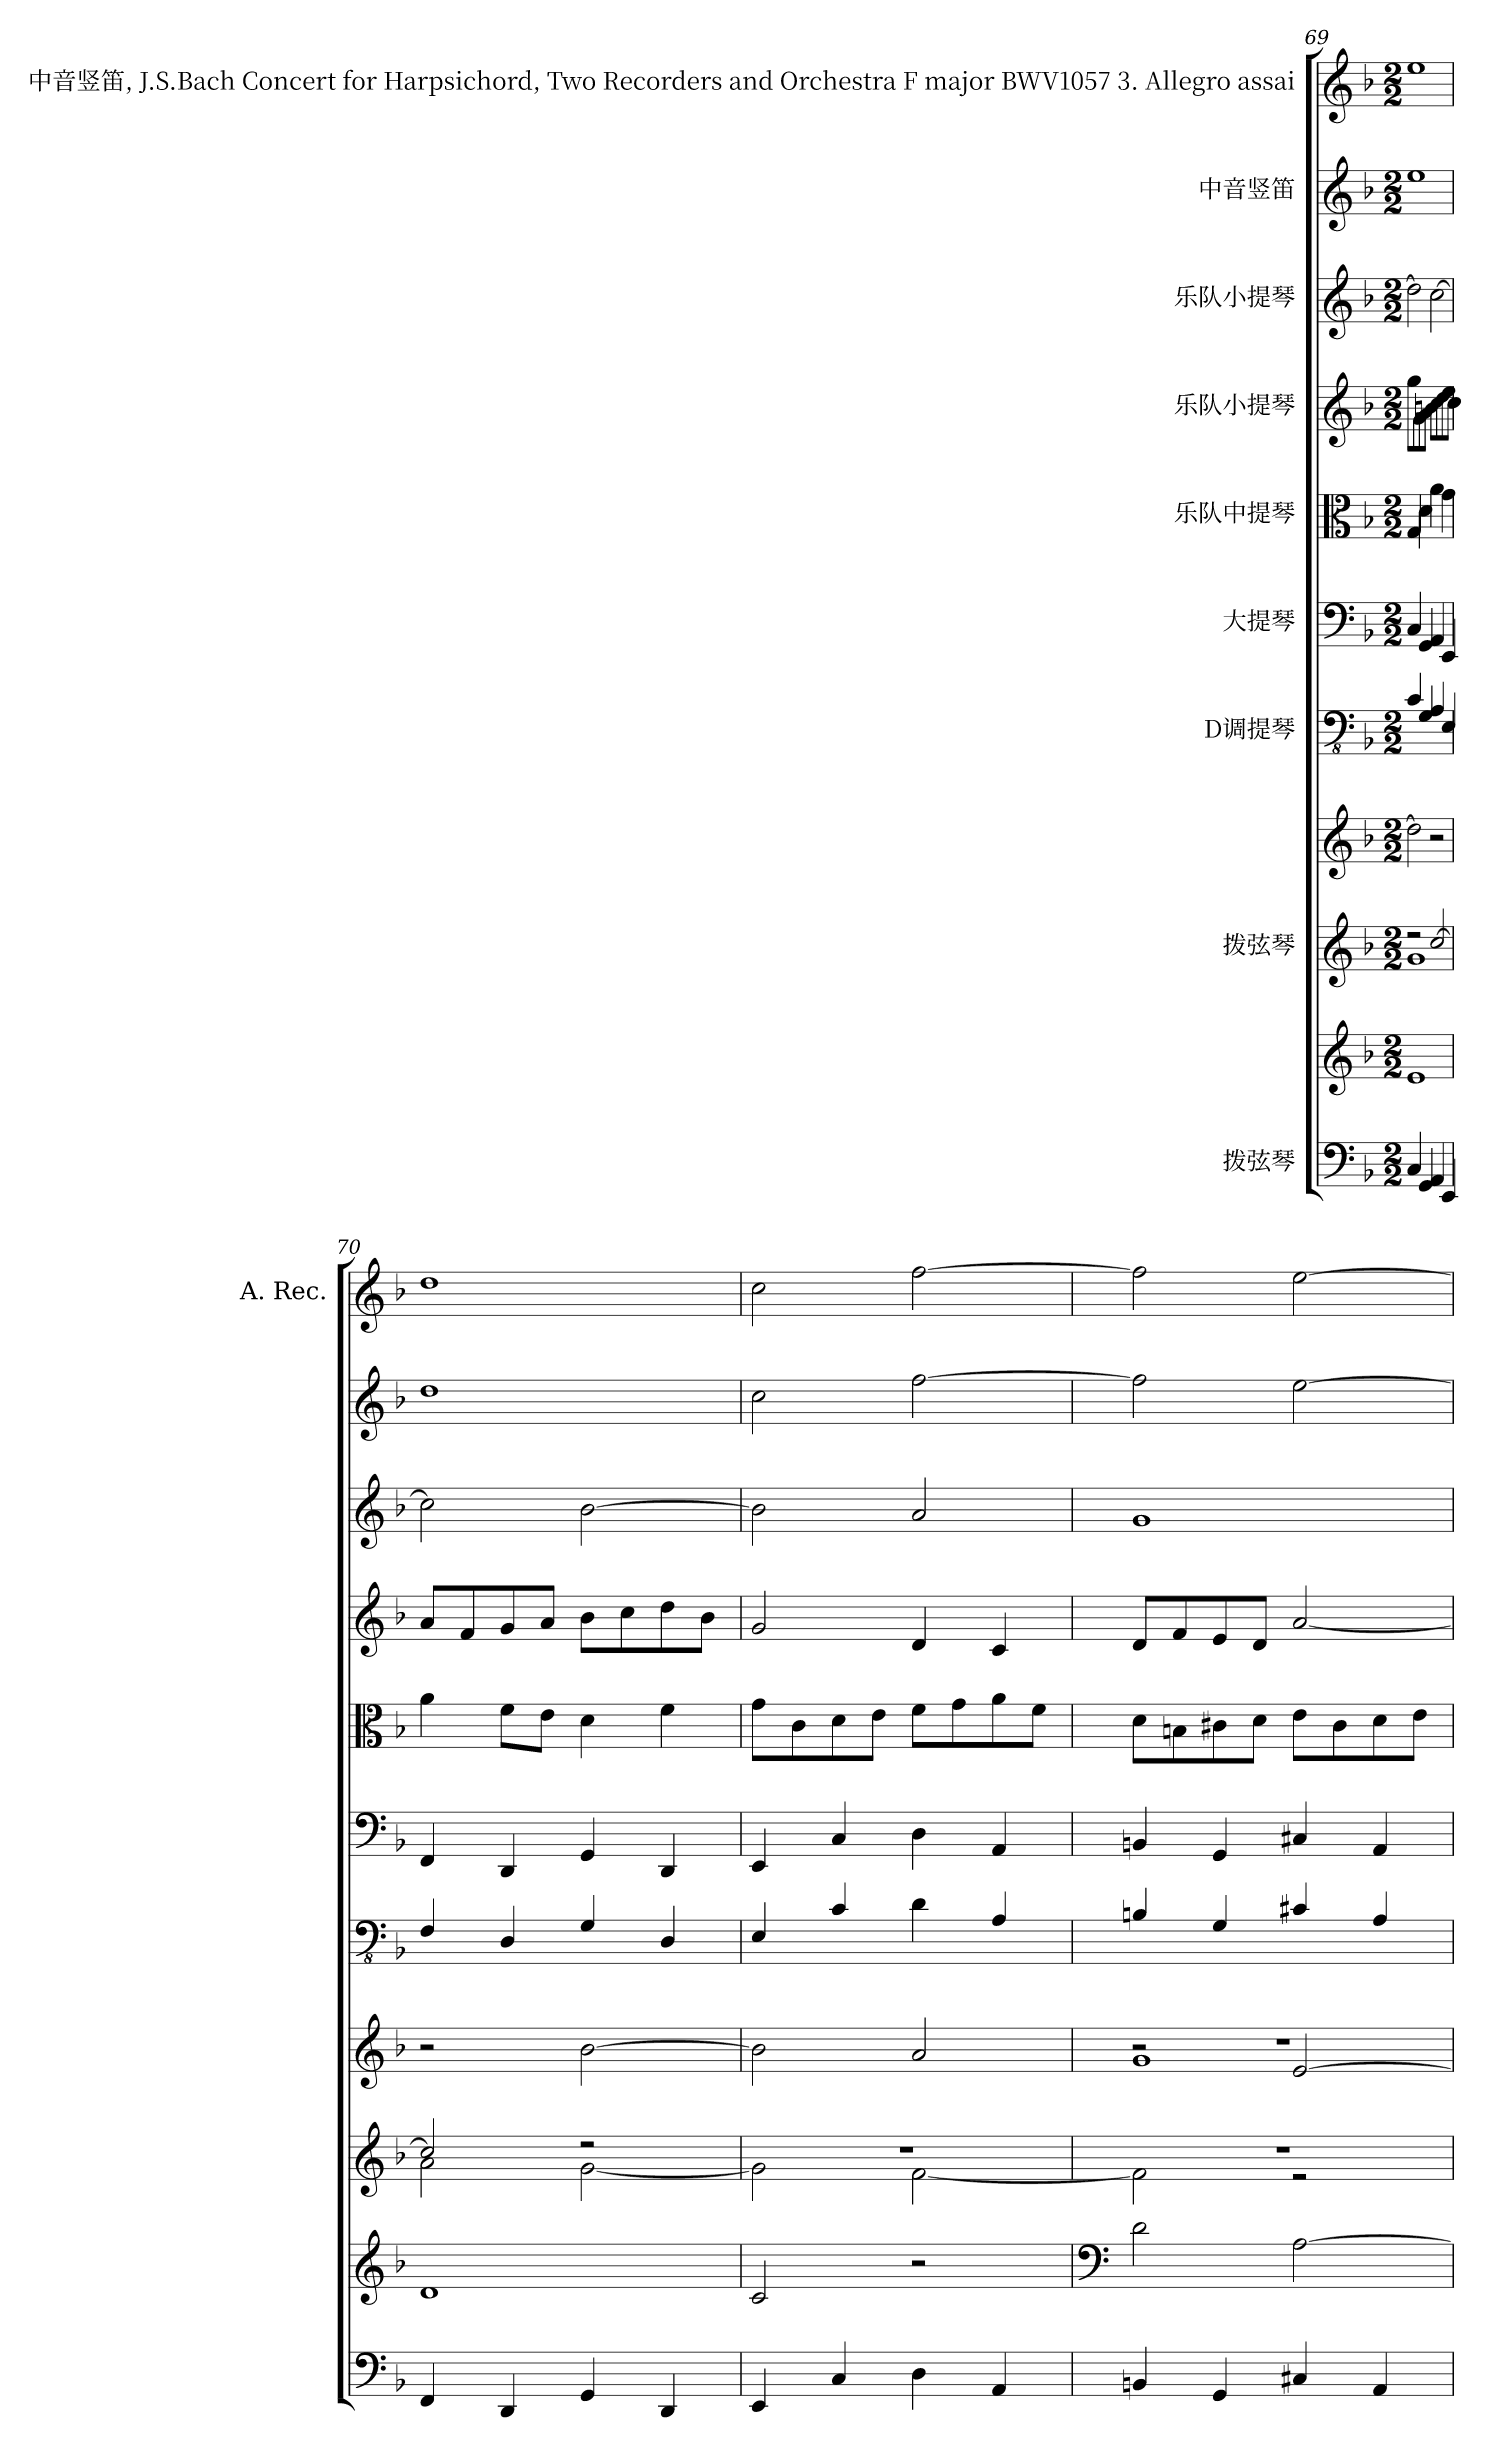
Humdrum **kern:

**kern	**kern	**kern	**kern	**kern	**kern	**kern	**kern	**kern	**kern	**kern
*part9	*part9	*part8	*part8	*part7	*part6	*part5	*part4	*part3	*part2	*part1
*staff11	*staff10	*staff9	*staff8	*staff7	*staff6	*staff5	*staff4	*staff3	*staff2	*staff1
*I"拨弦琴	*	*I"拨弦琴	*	*I"D调提琴	*I"大提琴	*I"乐队中提琴	*I"乐队小提琴	*I"乐队小提琴	*I"中音竖笛	*I"中音竖笛, J.S.Bach Concert for Harpsichord, Two Recorders and Orchestra F major BWV1057 3. Allegro assai
*	*	*	*	*	*	*	*	*	*	*I'A. Rec.
!!LO:PB:g=z
*clefF4	*clefG2	*clefG2	*clefG2	*clefFv4	*clefF4	*clefC3	*clefG2	*clefG2	*clefG2	*clefG2
*	*	*	*	*ITrd7c12	*	*	*	*	*	*
*k[b-]	*k[b-]	*k[b-]	*k[b-]	*k[b-]	*k[b-]	*k[b-]	*k[b-]	*k[b-]	*k[b-]	*k[b-]
*M2/2	*M2/2	*M2/2	*M2/2	*M2/2	*M2/2	*M2/2	*M2/2	*M2/2	*M2/2	*M2/2
=69	=69	=69	=69	=69	=69	=69	=69	=69	=69	=69
*	*	*^	*	*	*	*	*	*	*	*
4C/	1e	2r	1g	2dd\]	4CC/	4C/	4G/	8gg\L	2dd\]	1ee	1ee
.	.	.	.	.	.	.	.	8g\	.	.	.
4GG/	.	.	.	.	4GGG/	4GG/	4d\	8a\	.	.	.
.	.	.	.	.	.	.	.	8bn\J	.	.	.
4AA/	.	[2cc/	.	2r	4AAA/	4AA/	4a\	8cc\L	[2cc\	.	.
.	.	.	.	.	.	.	.	8dd\	.	.	.
4EE/	.	.	.	.	4EEE/	4EE/	4g\	8ee\	.	.	.
.	.	.	.	.	.	.	.	8cc\J	.	.	.
=70	=70	=70	=70	=70	=70	=70	=70	=70	=70	=70	=70
4FF/	1d	2cc/]	2a\	2r	4FFF/	4FF/	4a\	8a/L	2cc\]	1dd	1dd
.	.	.	.	.	.	.	.	8f/	.	.	.
4DD/	.	.	.	.	4DDD/	4DD/	8f\L	8g/	.	.	.
.	.	.	.	.	.	.	8e\J	8a/J	.	.	.
4GG/	.	2r	[2g\	[2b-\	4GGG/	4GG/	4d\	8b-\L	[2b-\	.	.
.	.	.	.	.	.	.	.	8cc\	.	.	.
4DD/	.	.	.	.	4DDD/	4DD/	4f\	8dd\	.	.	.
.	.	.	.	.	.	.	.	8b-\J	.	.	.
=71	=71	=71	=71	=71	=71	=71	=71	=71	=71	=71	=71
4EE/	2c/	1r	2g\]	2b-\]	4EEE/	4EE/	8g\L	2g/	2b-\]	2cc\	2cc\
.	.	.	.	.	.	.	8c\	.	.	.	.
4C/	.	.	.	.	4CC/	4C/	8d\	.	.	.	.
.	.	.	.	.	.	.	8e\J	.	.	.	.
4D\	2r	.	[2f\	2a/	4DD\	4D\	8f\L	4d/	2a/	[2ff\	[2ff\
.	.	.	.	.	.	.	8g\	.	.	.	.
4AA/	.	.	.	.	4AAA/	4AA/	8a\	4c/	.	.	.
.	.	.	.	.	.	.	8f\J	.	.	.	.
=72	=72	=72	=72	=72	=72	=72	=72	=72	=72	=72	=72
*	*clefF4	*	*	*	*	*	*	*	*	*	*
*	*	*	*	*^	*	*	*	*	*	*	*
*	*	*	*	*	*^	*	*	*	*	*	*	*
4BBn/	2d\	1r	2f\]	1r	1g	2r	4BBBn/	4BBn/	8d\L	8d/L	1g	2ff\]	2ff\]
.	.	.	.	.	.	.	.	.	8Bn\	8f/	.	.	.
4GG/	.	.	.	.	.	.	4GGG/	4GG/	8c#X\	8e/	.	.	.
.	.	.	.	.	.	.	.	.	8d\J	8d/J	.	.	.
4C#X/	[2A\	.	2r	.	.	[2e/	4CC#X/	4C#X/	8e\L	[2a/	.	[2ee\	[2ee\
.	.	.	.	.	.	.	.	.	8c#\	.	.	.	.
4AA/	.	.	.	.	.	.	4AAA/	4AA/	8d\	.	.	.	.
.	.	.	.	.	.	.	.	.	8e\J	.	.	.	.
*	*	*v	*v	*	*	*	*	*	*	*	*	*	*
*	*	*	*v	*v	*v	*	*	*	*	*	*	*
=	=	=	=	=	=	=	=	=	=	=
*-	*-	*-	*-	*-	*-	*-	*-	*-	*-	*-
